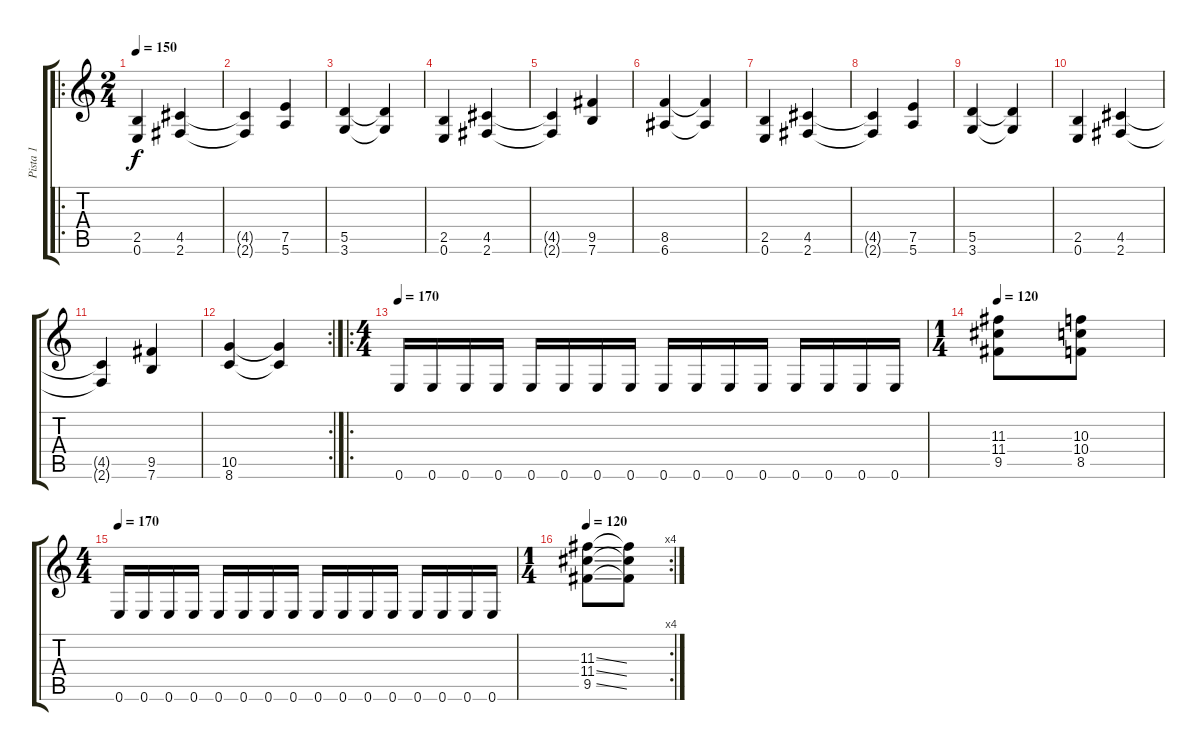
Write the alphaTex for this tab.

\track ("Pista 1" "Pista 1") {instrument distortionguitar}
\staff {score tabs}
\tuning (E4 B3 G3 D3 A2 E2) {hide}
\ro
\ts (2 4)
\tempo 150
\clef g2
\ks c
(2.5 0.6).4{dy f volume 12} (4.5 2.6).4 |
(4.5{t} 2.6{t}).4 (7.5 5.6).4 |
(5.5 3.6).4 (5.5{t} 3.6{t}).4 |
(2.5 0.6).4 (4.5 2.6).4 |
(4.5{t} 2.6{t}).4 (9.5 7.6).4 |
(8.5 6.6).4 (8.5{t} 6.6{t}).4 |
(2.5 0.6).4 (4.5 2.6).4 |
(4.5{t} 2.6{t}).4 (7.5 5.6).4 |
(5.5 3.6).4 (5.5{t} 3.6{t}).4 |
(2.5 0.6).4 (4.5 2.6).4 |
(4.5{t} 2.6{t}).4 (9.5 7.6).4 |
\rc 2
(10.5 8.6).4 (10.5{t} 8.6{t}).4 |
\ro
\ts (4 4)
\tempo 170
0.6.16 0.6.16 0.6.16 0.6.16 0.6.16 0.6.16 0.6.16 0.6.16 0.6.16 0.6.16 0.6.16 0.6.16 0.6.16 0.6.16 0.6.16 0.6.16 |
\ts (1 4)
\tempo 120
(11.3 11.4 9.5).8 (10.3 10.4 8.5).8 |
\ts (4 4)
\tempo 170
0.6.16 0.6.16 0.6.16 0.6.16 0.6.16 0.6.16 0.6.16 0.6.16 0.6.16 0.6.16 0.6.16 0.6.16 0.6.16 0.6.16 0.6.16 0.6.16 |
\rc 4
\ts (1 4)
\tempo 120
(11.3{ss} 11.4{ss} 9.5{ss}).8 (11.3{t} 11.4{t} 9.5{t}).8
